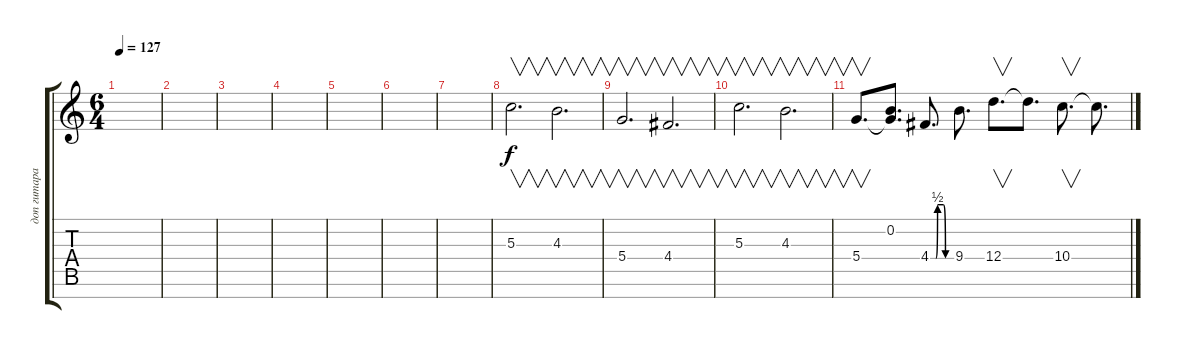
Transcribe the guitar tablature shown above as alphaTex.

\track ("доп гитара" "доп гитара") {instrument distortionguitar}
\staff {score tabs}
\tuning (E4 B3 G3 D3 A2 E2 B1) {hide}
\ts (6 4)
\tempo 127
\clef g2
\ks c
|
|
|
|
|
|
|
5.3.2{v d} 4.3.2{v d} |
5.4.2{v d} 4.4.2{v d} |
5.3.2{v d} 4.3.2{v d} |
5.4.8{v d} (0.2 5.4{t}).8{d} 4.4{be (custom 0 0 15 0 20 2 37 2 43 0 60 0)}.8{d} 9.4.8{d} 12.4.8{v d} 12.4{t}.8{d} 10.4.8{v d} 10.4{t}.8{d}
